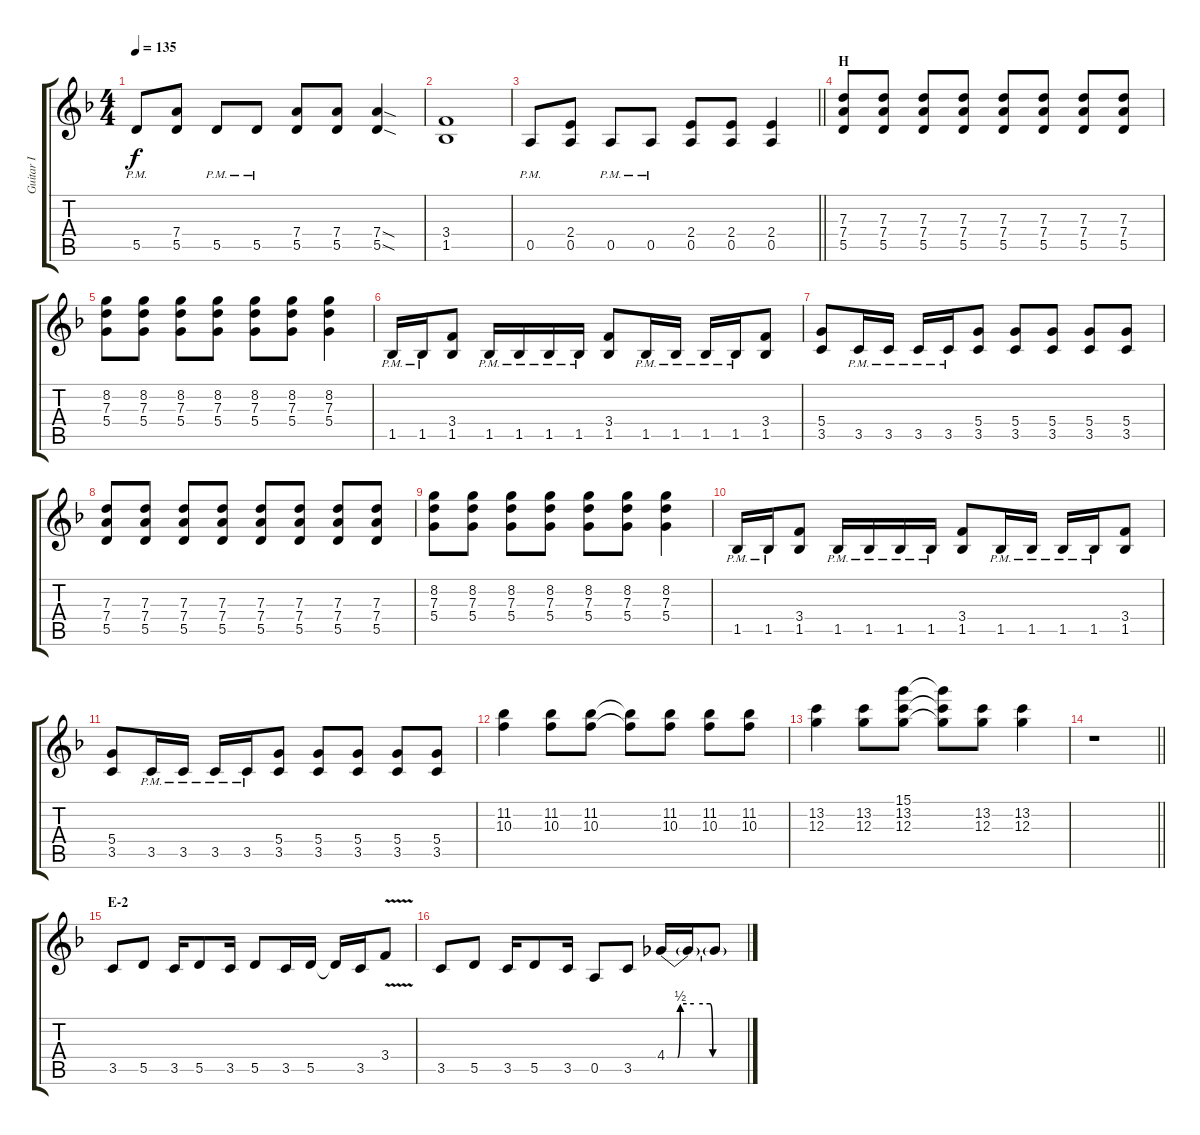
\track ("Guitar I" "Guitar I") {instrument overdrivenguitar}
\staff {score tabs}
\tuning (E4 B3 G3 D3 A2 E2) {hide}
\ts (4 4)
\tempo 135
\clef g2
\ks f
5.5{pm}.8{dy f} (7.4 5.5).8 5.5{pm}.8 5.5{pm}.8 (7.4 5.5).8 (7.4 5.5).8 (7.4{sod} 5.5{sod}).4 |
(3.4 1.5).1 |
\barLineRight lightlight
0.5{pm}.8 (2.4 0.5).8 0.5{pm}.8 0.5{pm}.8 (2.4 0.5).8 (2.4 0.5).8 (2.4 0.5).4 |
\section ("" "H")
(7.3 7.4 5.5).8 (7.3 7.4 5.5).8 (7.3 7.4 5.5).8 (7.3 7.4 5.5).8 (7.3 7.4 5.5).8 (7.3 7.4 5.5).8 (7.3 7.4 5.5).8 (7.3 7.4 5.5).8 |
(8.2 7.3 5.4).8 (8.2 7.3 5.4).8 (8.2 7.3 5.4).8 (8.2 7.3 5.4).8 (8.2 7.3 5.4).8 (8.2 7.3 5.4).8 (8.2 7.3 5.4).4 |
1.5{pm}.16 1.5{pm}.16 (3.4 1.5).8 1.5{pm}.16 1.5{pm}.16 1.5{pm}.16 1.5{pm}.16 (3.4 1.5).8 1.5{pm}.16 1.5{pm}.16 1.5{pm}.16 1.5{pm}.16 (3.4 1.5).8 |
(5.4 3.5).8 3.5{pm}.16 3.5{pm}.16 3.5{pm}.16 3.5{pm}.16 (5.4 3.5).8 (5.4 3.5).8 (5.4 3.5).8 (5.4 3.5).8 (5.4 3.5).8 |
(7.3 7.4 5.5).8 (7.3 7.4 5.5).8 (7.3 7.4 5.5).8 (7.3 7.4 5.5).8 (7.3 7.4 5.5).8 (7.3 7.4 5.5).8 (7.3 7.4 5.5).8 (7.3 7.4 5.5).8 |
(8.2 7.3 5.4).8 (8.2 7.3 5.4).8 (8.2 7.3 5.4).8 (8.2 7.3 5.4).8 (8.2 7.3 5.4).8 (8.2 7.3 5.4).8 (8.2 7.3 5.4).4 |
1.5{pm}.16 1.5{pm}.16 (3.4 1.5).8 1.5{pm}.16 1.5{pm}.16 1.5{pm}.16 1.5{pm}.16 (3.4 1.5).8 1.5{pm}.16 1.5{pm}.16 1.5{pm}.16 1.5{pm}.16 (3.4 1.5).8 |
(5.4 3.5).8 3.5{pm}.16 3.5{pm}.16 3.5{pm}.16 3.5{pm}.16 (5.4 3.5).8 (5.4 3.5).8 (5.4 3.5).8 (5.4 3.5).8 (5.4 3.5).8 |
(11.2 10.3).4 (11.2 10.3).8 (11.2 10.3).8 (11.2{t} 10.3{t}).8 (11.2 10.3).8 (11.2 10.3).8 (11.2 10.3).8 |
(13.2 12.3).4 (13.2 12.3).8 (15.1 13.2 12.3).8 (15.1{t} 13.2{t} 12.3{t}).8 (13.2 12.3).8 (13.2 12.3).4 |
\barLineRight lightlight
r.1 |
\section ("" "E-2")
3.5.8 5.5.8 3.5.16 5.5.8 3.5.16 5.5.8 3.5.16 5.5.16 5.5{t}.16 3.5.16 3.4{v}.8 |
3.5.8 5.5.8 3.5.16 5.5.8 3.5.16 0.5.8 3.5.8 4.4{be (custom 0 0 8 0 10 2 20 2 32 2 34 0 41 0 60 0)}.16 4.4{t}.16 4.4{t}.8
